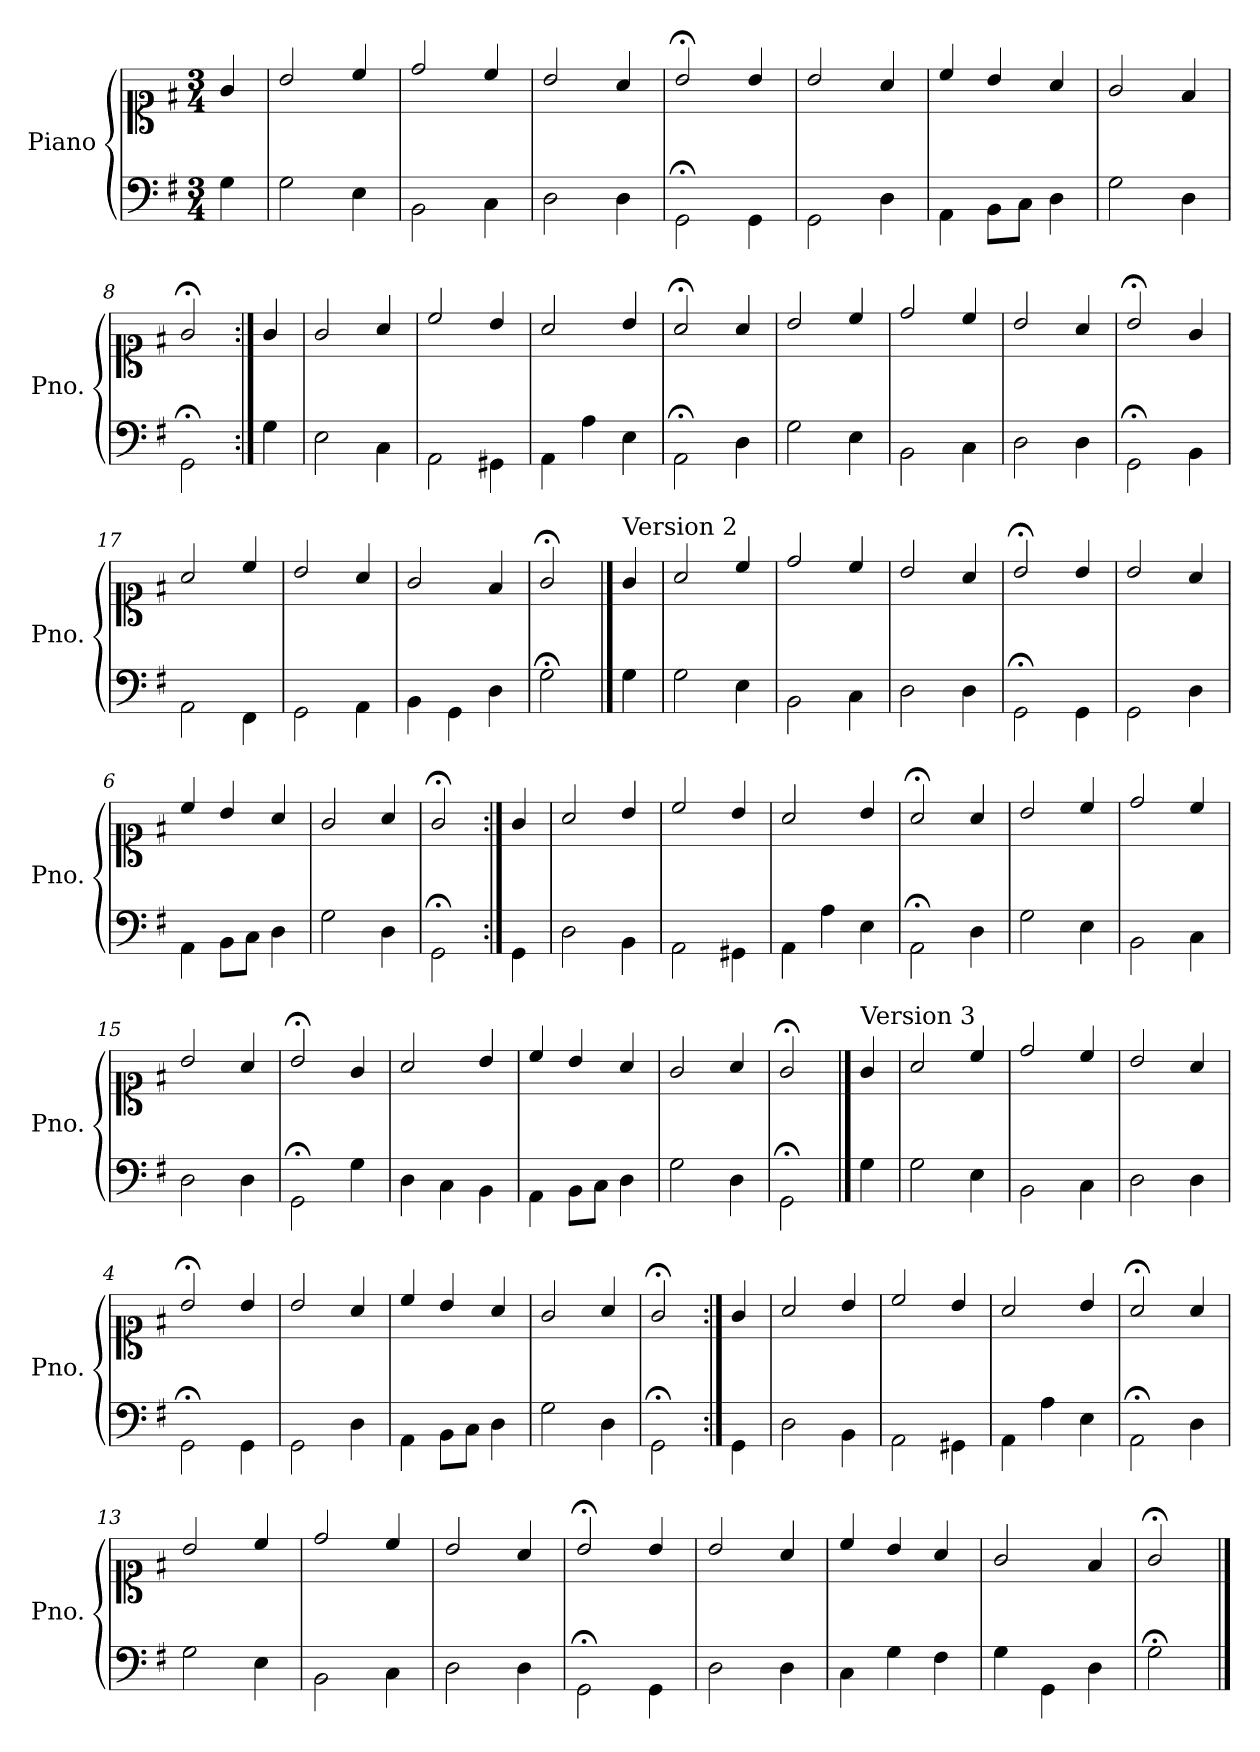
**kern	**kern
*part1	*part1
*staff2	*staff1
*I"Piano	*
*I'Pno.	*
*clefF4	*clefC1
*k[f#]	*k[f#]
*M3/4	*M3/4
=	=
4G\	4g/
=1	=1
2G\	2b/
4E\	4cc/
=2	=2
2BB\	2dd/
4C\	4cc/
=3	=3
2D\	2b/
4D\	4a/
=4	=4
2GG;\	2b;</
4GG\	4b/
=5	=5
2GG\	2b/
4D\	4a/
=6	=6
4AA\	4cc/
8BB\L	4b/
8C\J	.
4D\	4a/
=7	=7
2G\	2g/
4D\	4f#/
=8	=8
2GG;\	2g;</
=8X1:|!	=8X1:|!
4G\	4g/
=9	=9
2E\	2g/
4C\	4a/
=10	=10
2AA\	2cc/
4GG#X\	4b/
!!LO:LB:g=z
=11	=11
4AA\	2a/
4A\	.
4E\	4b/
=12	=12
2AA;\	2a;</
4D\	4a/
=13	=13
2G\	2b/
4E\	4cc/
=14	=14
2BB\	2dd/
4C\	4cc/
=15	=15
2D\	2b/
4D\	4a/
=16	=16
2GG;\	2b;</
4BB\	4g/
=17	=17
2AA\	2a/
4FF#\	4cc/
=18	=18
2GG\	2b/
4AA\	4a/
=19	=19
4BB\	2g/
4GG\	.
4D\	4f#/
=20	=20
2G;\	2g;</
!!LO:LB:g=z
==	==
!	!LO:TX:a:t=Version 2
4G\	4g/
=1	=1
2G\	2a/
4E\	4cc/
=2	=2
2BB\	2dd/
4C\	4cc/
=3	=3
2D\	2b/
4D\	4a/
=4	=4
2GG;\	2b;</
4GG\	4b/
=5	=5
2GG\	2b/
4D\	4a/
=6	=6
4AA\	4cc/
8BB\L	4b/
8C\J	.
4D\	4a/
=7	=7
2G\	2g/
4D\	4a/
=8	=8
2GG;\	2g;</
=8X1:|!	=8X1:|!
4GG\	4g/
=9	=9
2D\	2a/
4BB\	4b/
=10	=10
2AA\	2cc/
4GG#X\	4b/
!!LO:LB:g=z
=11	=11
4AA\	2a/
4A\	.
4E\	4b/
=12	=12
2AA;\	2a;</
4D\	4a/
=13	=13
2G\	2b/
4E\	4cc/
=14	=14
2BB\	2dd/
4C\	4cc/
=15	=15
2D\	2b/
4D\	4a/
=16	=16
2GG;\	2b;</
4G\	4g/
=17	=17
4D\	2a/
4C\	.
4BB\	4b/
=18	=18
4AA\	4cc/
8BB\L	4b/
8C\J	.
4D\	4a/
=19	=19
2G\	2g/
4D\	4a/
=20	=20
2GG;\	2g;</
!!LO:LB:g=z
==	==
!	!LO:TX:a:t=Version 3
4G\	4g/
=1	=1
2G\	2a/
4E\	4cc/
=2	=2
2BB\	2dd/
4C\	4cc/
=3	=3
2D\	2b/
4D\	4a/
=4	=4
2GG;\	2b;</
4GG\	4b/
=5	=5
2GG\	2b/
4D\	4a/
=6	=6
4AA\	4cc/
8BB\L	4b/
8C\J	.
4D\	4a/
=7	=7
2G\	2g/
4D\	4a/
=8	=8
2GG;\	2g;</
=8X1:|!	=8X1:|!
4GG\	4g/
=9	=9
2D\	2a/
4BB\	4b/
=10	=10
2AA\	2cc/
4GG#X\	4b/
!!LO:LB:g=z
=11	=11
4AA\	2a/
4A\	.
4E\	4b/
=12	=12
2AA;\	2a;</
4D\	4a/
=13	=13
2G\	2b/
4E\	4cc/
=14	=14
2BB\	2dd/
4C\	4cc/
=15	=15
2D\	2b/
4D\	4a/
=16	=16
2GG;\	2b;</
4GG\	4b/
=17	=17
2D\	2b/
4D\	4a/
=18	=18
4C\	4cc/
4G\	4b/
4F#\	4a/
=19	=19
4G\	2g/
4GG\	.
4D\	4f#/
=20	=20
2G;\	2g;</
==	==
*-	*-
